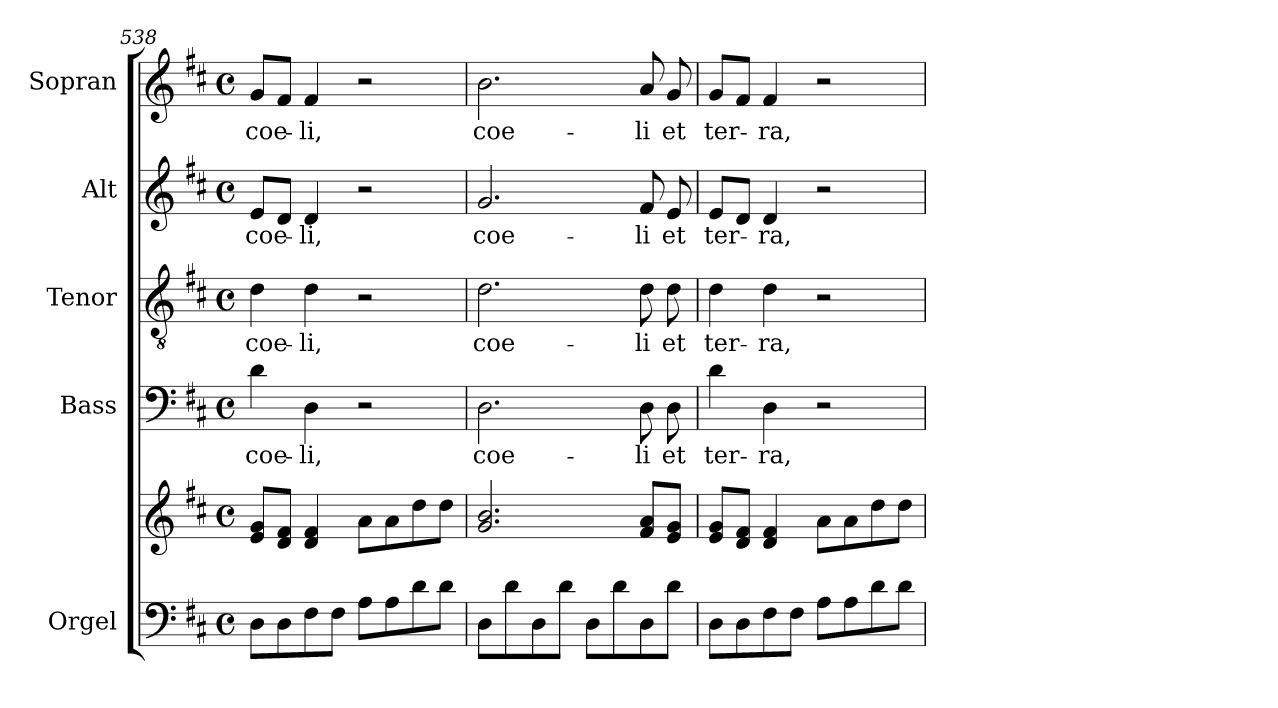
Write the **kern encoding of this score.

**kern	**kern	**kern	**text	**kern	**text	**kern	**text	**kern	**text
*part5	*part5	*part4	*part4	*part3	*part3	*part2	*part2	*part1	*part1
*staff6	*staff5	*staff4	*staff4	*staff3	*staff3	*staff2	*staff2	*staff1	*staff1
*I"Orgel	*	*I"Bass	*	*I"Tenor	*	*I"Alt	*	*I"Sopran	*
*I'Org.	*	*I'B.	*	*I'T.	*	*I'A.	*	*I'S.	*
*clefF4	*clefG2	*clefF4	*	*clefGv2	*	*clefG2	*	*clefG2	*
*k[f#c#]	*k[f#c#]	*k[f#c#]	*	*k[f#c#]	*	*k[f#c#]	*	*k[f#c#]	*
*D:	*D:	*D:	*	*D:	*	*D:	*	*D:	*
*M4/4	*M4/4	*M4/4	*	*M4/4	*	*M4/4	*	*M4/4	*
*met(c)	*met(c)	*met(c)	*	*met(c)	*	*met(c)	*	*met(c)	*
=538	=538	=538	=538	=538	=538	=538	=538	=538	=538
!	!	!	!LO:LY:b	!	!LO:LY:b	!	!LO:LY:b	!	!LO:LY:b
8D\L	8e/ 8g/L	4d\	coe-	4d\	coe-	8e/L	coe-	8g/L	coe-
8D\	8d/ 8f#/J	.	.	.	.	8d/J	.	8f#/J	.
!	!	!	!LO:LY:b	!	!LO:LY:b	!	!LO:LY:b	!	!LO:LY:b
8F#\	4d/ 4f#/	4D\	-li,	4d\	-li,	4d/	-li,	4f#/	-li,
8F#\J	.	.	.	.	.	.	.	.	.
8A\L	8a\L	2r	.	2r	.	2r	.	2r	.
8A\	8a\	.	.	.	.	.	.	.	.
8d\	8dd\	.	.	.	.	.	.	.	.
8d\J	8dd\J	.	.	.	.	.	.	.	.
=539	=539	=539	=539	=539	=539	=539	=539	=539	=539
!	!	!	!LO:LY:b	!	!LO:LY:b	!	!LO:LY:b	!	!LO:LY:b
8D\L	2.g/ 2.b/	2.D\	coe-	2.d\	coe-	2.g/	coe-	2.b\	coe-
8d\	.	.	.	.	.	.	.	.	.
8D\	.	.	.	.	.	.	.	.	.
8d\J	.	.	.	.	.	.	.	.	.
8D\L	.	.	.	.	.	.	.	.	.
8d\	.	.	.	.	.	.	.	.	.
!	!	!	!LO:LY:b	!	!LO:LY:b	!	!LO:LY:b	!	!LO:LY:b
8D\	8f#/ 8a/L	8D\	-li	8d\	-li	8f#/	-li	8a/	-li
!	!	!	!LO:LY:b	!	!LO:LY:b	!	!LO:LY:b	!	!LO:LY:b
8d\J	8e/ 8g/J	8D\	et	8d\	et	8e/	et	8g/	et
=540	=540	=540	=540	=540	=540	=540	=540	=540	=540
!	!	!	!LO:LY:b	!	!LO:LY:b	!	!LO:LY:b	!	!LO:LY:b
8D\L	8e/ 8g/L	4d\	ter-	4d\	ter-	8e/L	ter-	8g/L	ter-
8D\	8d/ 8f#/J	.	.	.	.	8d/J	.	8f#/J	.
!	!	!	!LO:LY:b	!	!LO:LY:b	!	!LO:LY:b	!	!LO:LY:b
8F#\	4d/ 4f#/	4D\	-ra,	4d\	-ra,	4d/	-ra,	4f#/	-ra,
8F#\J	.	.	.	.	.	.	.	.	.
8A\L	8a\L	2r	.	2r	.	2r	.	2r	.
8A\	8a\	.	.	.	.	.	.	.	.
8d\	8dd\	.	.	.	.	.	.	.	.
8d\J	8dd\J	.	.	.	.	.	.	.	.
=	=	=	=	=	=	=	=	=	=
*-	*-	*-	*-	*-	*-	*-	*-	*-	*-
